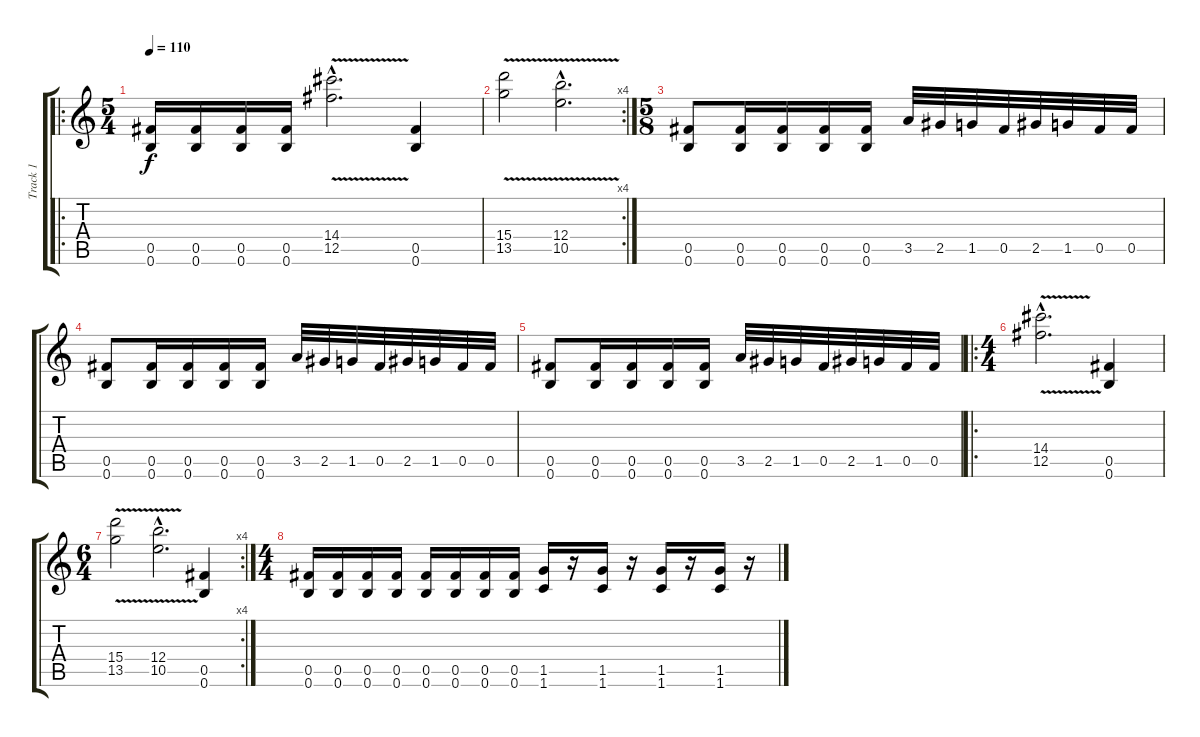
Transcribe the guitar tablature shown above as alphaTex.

\track ("Track 1" "Track 1") {instrument sitar}
\staff {score tabs}
\tuning (Db6 Ab5 E5 B4 Gb4 B3) {hide}
\ro
\ts (5 4)
\tempo 110
\clef g2
\ks c
(0.5 0.6).16{dy f} (0.5 0.6).16 (0.5 0.6).16 (0.5 0.6).16 (14.4{v hac} 12.5{v hac}).2{d} (0.5 0.6).4 |
\rc 4
(15.4{v} 13.5{v}).2 (12.4{v hac} 10.5{v hac}).2{d} |
\ts (5 8)
(0.5 0.6).8 (0.5 0.6).16 (0.5 0.6).16 (0.5 0.6).16 (0.5 0.6).16 3.5.32 2.5.32 1.5.32 0.5.32 2.5.32 1.5.32 0.5.32 0.5.32 |
(0.5 0.6).8 (0.5 0.6).16 (0.5 0.6).16 (0.5 0.6).16 (0.5 0.6).16 3.5.32 2.5.32 1.5.32 0.5.32 2.5.32 1.5.32 0.5.32 0.5.32 |
(0.5 0.6).8 (0.5 0.6).16 (0.5 0.6).16 (0.5 0.6).16 (0.5 0.6).16 3.5.32 2.5.32 1.5.32 0.5.32 2.5.32 1.5.32 0.5.32 0.5.32 |
\ro
\ts (4 4)
(14.4{v hac} 12.5{v hac}).2{d} (0.5 0.6).4 |
\rc 4
\ts (6 4)
(15.4{v} 13.5{v}).2 (12.4{v hac} 10.5{v hac}).2{d} (0.5 0.6).4 |
\ts (4 4)
(0.5 0.6).16 (0.5 0.6).16 (0.5 0.6).16 (0.5 0.6).16 (0.5 0.6).16 (0.5 0.6).16 (0.5 0.6).16 (0.5 0.6).16 (1.5 1.6).16 r.16 (1.5 1.6).16 r.16 (1.5 1.6).16 r.16 (1.5 1.6).16 r.16
